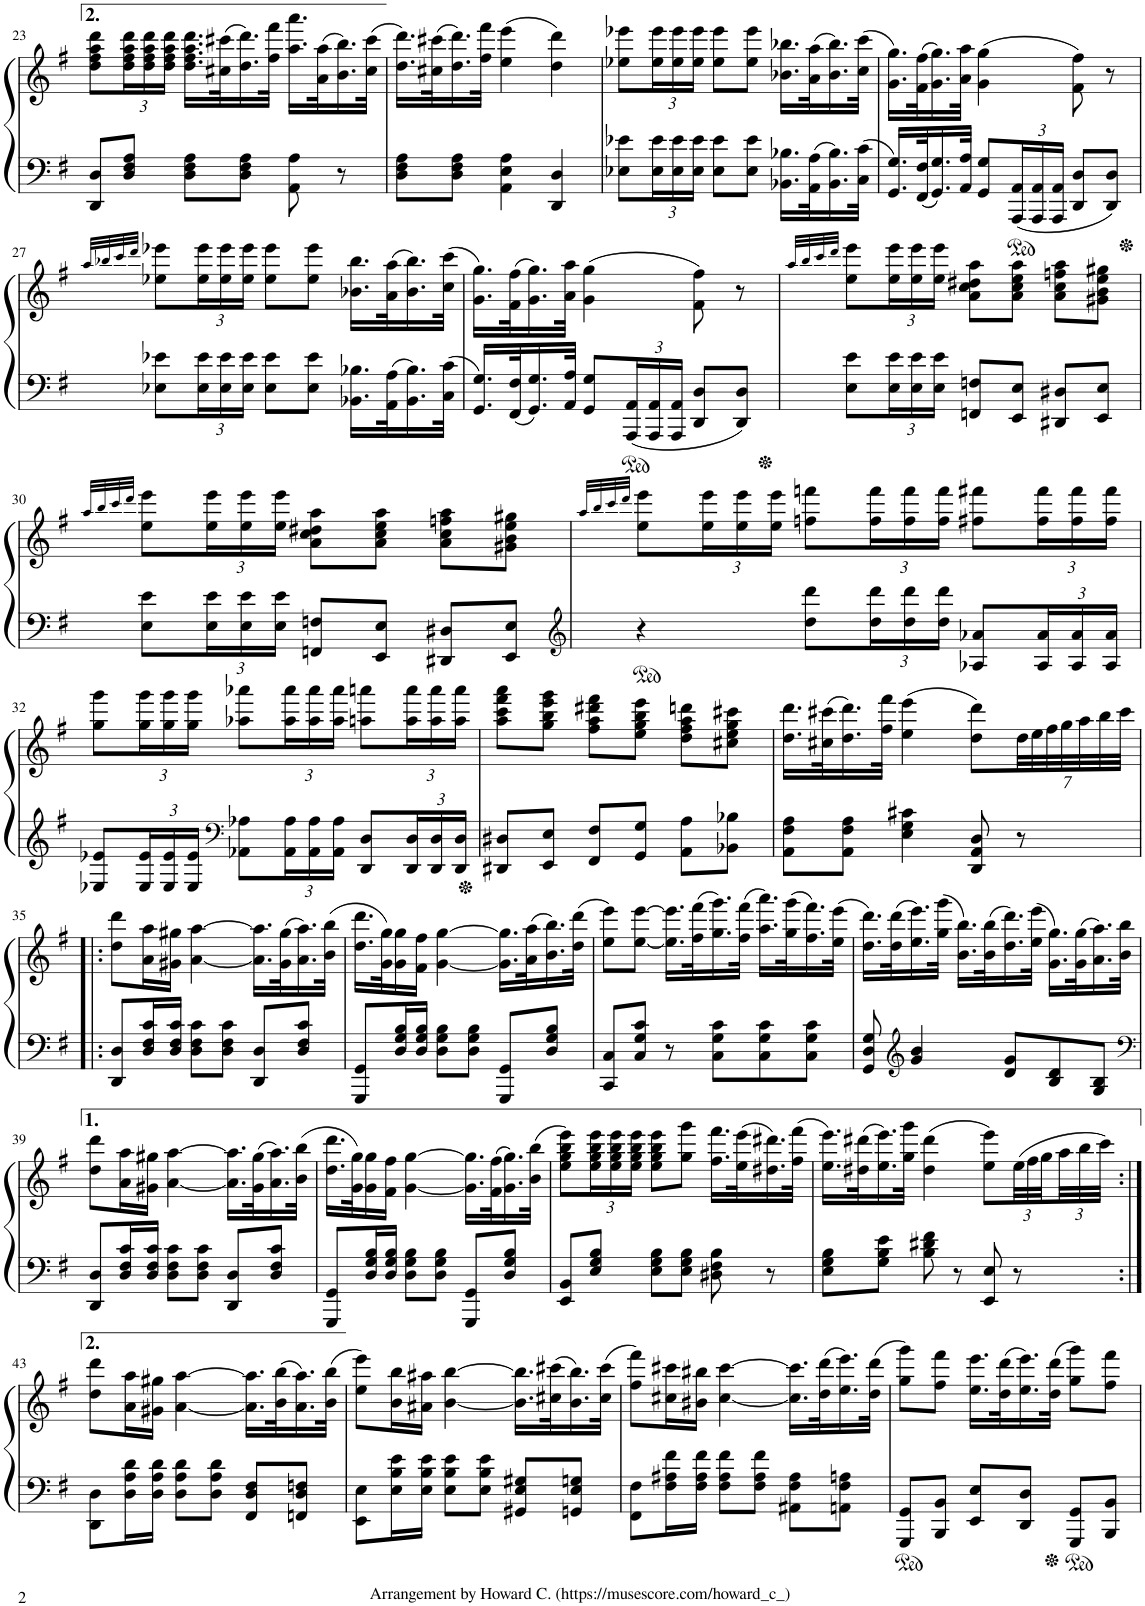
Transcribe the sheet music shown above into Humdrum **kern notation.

**kern	**kern
*part1	*part1
*staff2	*staff1
*I"Piano	*
*I'Pno.	*
!!LO:PB:g=z
*clefF4	*clefG2
*k[f#]	*k[f#]
*M3/4	*M3/4
=23	=23
8DD/ 8D/L	8dd\ 8ff#\ 8aa\ 8ddd\L
*	*Xbrackettup
8D/ 8F#/ 8A/J	24dd\ 24ff#\ 24aa\ 24ddd\L
.	24dd\ 24ff#\ 24aa\ 24ddd\
.	24dd\ 24ff#\ 24aa\ 24ddd\JJ
8D\ 8F#\ 8A\L	16.dd\ 16.ff#\ 16.aa\ 16.ddd\LL
.	(32cc#X\ 32ccc#X\K
8D\ 8F#\ 8A\J	16.dd\ 16.ddd\)
.	32ff#\ 32fff#\JJk
8AA\ 8A\	16.aa\ 16.aaa\LL
.	(32a\ 32aa\K
8r	16.b\ 16.bb\)
.	(32cc#\ 32ccc#\JJk
=24	=24
8D\ 8F#\ 8A\L	16.dd\ 16.ddd\LL)
.	(32cc#X\ 32ccc#X\K
8D\ 8F#\ 8A\J	16.dd\ 16.ddd\)
.	32ff#\ 32fff#\JJk
4AA\ 4E\ 4A\	(4ee\ 4eee\
4DD/ 4D/	4dd\ 4ddd\)
=25	=25
8E-X\ 8e-X\L	8ee-X\ 8eee-X\L
*Xbrackettup	*
24E-\ 24e-\L	24ee-\ 24eee-\L
24E-\ 24e-\	24ee-\ 24eee-\
24E-\ 24e-\JJ	24ee-\ 24eee-\JJ
8E-\ 8e-\L	8ee-\ 8eee-\L
8E-\ 8e-\J	8ee-\ 8eee-\J
16.BB-X\ 16.B-X\LL	16.b-X\ 16.bb-X\LL
32AA\ 32A\K	(32a\ 32aa\K
16.BB-\ 16.B-\	16.b-\ 16.bb-\)
32C\ 32c\JJk	(32cc\ 32ccc\JJk
=26	=26
16.GG/ 16.G/LL	16.g\ 16.gg\LL)
32FF#/ 32F#/K	(32f#\ 32ff#\K
16.GG/ 16.G/	16.g\ 16.gg\)
32AA/ 32A/JJk	32a\ 32aa\JJk
8GG/ 8G/L	(4g\ 4gg\
24AAA/ 24AA/L	.
24AAA/ 24AA/	.
24AAA/ 24AA/JJ	.
8DD/ 8D/L	8f#\ 8ff#\)
8DD/ 8D/J	8r
!!LO:LB:g=z
=27	=27
.	32qaa/LLL
.	32qbb-X/
.	32qccc/
.	32qddd/JJJ
8E-X\ 8e-X\L	8ee-X\ 8eee-X\L
24E-\ 24e-\L	24ee-\ 24eee-\L
24E-\ 24e-\	24ee-\ 24eee-\
24E-\ 24e-\JJ	24ee-\ 24eee-\JJ
8E-\ 8e-\L	8ee-\ 8eee-\L
8E-\ 8e-\J	8ee-\ 8eee-\J
16.BB-X\ 16.B-X\LL	16.b-X\ 16.bb-\LL
32AA\ 32A\K	(32a\ 32aa\K
16.BB-\ 16.B-\	16.b-\ 16.bb-\)
32C\ 32c\JJk	(32cc\ 32ccc\JJk
=28	=28
16.GG/ 16.G/LL	16.g\ 16.gg\LL)
32FF#/ 32F#/K	(32f#\ 32ff#\K
16.GG/ 16.G/	16.g\ 16.gg\)
32AA/ 32A/JJk	32a\ 32aa\JJk
8GG/ 8G/L	(4g\ 4gg\
24AAA/ 24AA/L	.
24AAA/ 24AA/	.
24AAA/ 24AA/JJ	.
8DD/ 8D/L	8f#\ 8ff#\)
8DD/ 8D/J	8r
=29	=29
.	32qaa/LLL
.	32qbb/
.	32qccc/
.	32qddd/JJJ
8E\ 8e\L	8ee\ 8eee\L
24E\ 24e\L	24ee\ 24eee\L
24E\ 24e\	24ee\ 24eee\
24E\ 24e\JJ	24ee\ 24eee\JJ
8FFn/ 8Fn/L	8a\ 8cc\ 8dd#X\ 8aa\L
8EE/ 8E/J	8a\ 8cc\ 8ee\ 8aa\J
8DD#X/ 8D#X/L	8a\ 8cc\ 8ffn\ 8aa\L
8EE/ 8E/J	8g#X\ 8b\ 8ee\ 8gg#X\J
!!LO:LB:g=z
=30	=30
.	32qaa/LLL
.	32qbb/
.	32qccc/
.	32qddd/JJJ
8E\ 8e\L	8ee\ 8eee\L
24E\ 24e\L	24ee\ 24eee\L
24E\ 24e\	24ee\ 24eee\
24E\ 24e\JJ	24ee\ 24eee\JJ
8FFn/ 8Fn/L	8a\ 8cc\ 8dd#X\ 8aa\L
8EE/ 8E/J	8a\ 8cc\ 8ee\ 8aa\J
8DD#X/ 8D#X/L	8a\ 8cc\ 8ffn\ 8aa\L
8EE/ 8E/J	8g#X\ 8b\ 8ee\ 8gg#X\J
=31	=31
*clefG2	*
.	32qaa/LLL
.	32qbb/
.	32qccc/
.	32qddd/JJJ
4r	8ee\ 8eee\L
.	24ee\ 24eee\L
.	24ee\ 24eee\
.	24ee\ 24eee\JJ
8dd\ 8ddd\L	8ffn\ 8fffn\L
24dd\ 24ddd\L	24ff\ 24fff\L
24dd\ 24ddd\	24ff\ 24fff\
24dd\ 24ddd\JJ	24ff\ 24fff\JJ
8A-X/ 8a-X/L	8ff#X\ 8fff#X\L
24A-/ 24a-/L	24ff#\ 24fff#\L
24A-/ 24a-/	24ff#\ 24fff#\
24A-/ 24a-/JJ	24ff#\ 24fff#\JJ
!!LO:LB:g=z
=32	=32
8E-X/ 8e-X/L	8gg\ 8ggg\L
24E-/ 24e-/L	24gg\ 24ggg\L
24E-/ 24e-/	24gg\ 24ggg\
24E-/ 24e-/JJ	24gg\ 24ggg\JJ
*clefF4	*
8AA-X\ 8A-X\L	8aa-X\ 8aaa-X\L
24AA-\ 24A-\L	24aa-\ 24aaa-\L
24AA-\ 24A-\	24aa-\ 24aaa-\
24AA-\ 24A-\JJ	24aa-\ 24aaa-\JJ
8DD/ 8D/L	8aan\ 8aaan\L
24DD/ 24D/L	24aa\ 24aaa\L
24DD/ 24D/	24aa\ 24aaa\
24DD/ 24D/JJ	24aa\ 24aaa\JJ
=33	=33
8DD#X/ 8D#X/L	8aa\ 8ccc\ 8fff#\ 8aaa\L
8EE/ 8E/J	8gg\ 8bb\ 8eee\ 8ggg\J
8FF#/ 8F#/L	8ff#\ 8aa\ 8ddd#X\ 8fff#\L
8GG/ 8G/J	8ee\ 8gg\ 8bb\ 8eee\J
8AA\ 8A\L	8dd\ 8ff#\ 8aa\ 8dddn\L
8BB-X\ 8B-X\J	8cc#X\ 8ee\ 8gg\ 8ccc#X\J
=34	=34
8AA\ 8F#\ 8A\L	16.dd\ 16.ddd\LL
.	(32cc#X\ 32ccc#X\K
8AA\ 8F#\ 8A\J	16.dd\ 16.ddd\)
.	32ff#\ 32fff#\JJk
4E\ 4G\ 4c#X\	(4ee\ 4eee\
8DD/ 8AA/ 8D/	8dd\ 8ddd\L)
8r	56dd\LL
.	56ee\
.	56ff#\
.	56gg\
.	56aa\
.	56bb\
.	56ccc#\JJJ
!!LO:LB:g=z
=35!|:	=35!|:
8DD/ 8D/L	8dd\ 8ddd\L
16D/ 16F#/ 16c/L	16a\ 16aa\L
16D/ 16F#/ 16c/JJ	16g#X\ 16gg#X\JJ
8D\ 8F#\ 8c\L	[4a\ [4aa\
8D\ 8F#\ 8c\J	.
8DD/ 8D/L	16.a\] 16.aa\]LL
.	(32g#\ 32gg#\K
8D/ 8F#/ 8c/J	16.a\ 16.aa\)
.	(32b\ 32bb\JJk
=36	=36
8GGG/ 8GG/L	16.dd\ 16.ddd\LL
.	32g\ 32gg\K)
16D/ 16G/ 16B/L	16g\ 16gg\
16D/ 16G/ 16B/JJ	16f#\ 16ff#\JJ
8D\ 8G\ 8B\L	[4g\ [4gg\
8D\ 8G\ 8B\J	.
8GGG/ 8GG/L	16.g\] 16.gg\]LL
.	(32a\ 32aa\K
8D/ 8G/ 8B/J	16.b\ 16.bb\)
.	(32dd\ 32ddd\JJk
=37	=37
8CC/ 8C/L	8ee\ 8eee\L)
8C/ 8G/ 8c/J	[8ee\ [8eee\J
8r	16.ee\] 16.eee\]LL
.	(32ff#\ 32fff#\K
8C\ 8G\ 8c\L	16.gg\ 16.ggg\)
.	(32ff#\ 32fff#\JJk
8C\ 8G\ 8c\	16.aa\ 16.aaa\LL)
.	(32gg\ 32ggg\K
8C\ 8G\ 8c\J	16.ff#\ 16.fff#\)
.	(32ee\ 32eee\JJk
=38	=38
8GG/ 8D/ 8G/	16.dd\ 16.ddd\LL)
.	(32dd\ 32ddd\K
*clefG2	*
4g/ 4b/	16.ee\ 16.eee\)
.	(32gg\ 32ggg\JJk
.	16.b\ 16.bb\LL)
.	(32b\ 32bb\K
8d/ 8g/L	16.dd\ 16.ddd\)
.	(32ee\ 32eee\JJk
8B/ 8d/	16.g\ 16.gg\LL)
.	(32g\ 32gg\K
8G/ 8B/J	16.a\ 16.aa\)
.	32b\ 32bb\JJk
!!LO:LB:g=z
=39	=39
*clefF4	*
8DD/ 8D/L	8dd\ 8ddd\L
16D/ 16F#/ 16c/L	16a\ 16aa\L
16D/ 16F#/ 16c/JJ	16g#X\ 16gg#X\JJ
8D\ 8F#\ 8c\L	[4a\ [4aa\
8D\ 8F#\ 8c\J	.
8DD/ 8D/L	16.a\] 16.aa\]LL
.	(32g#\ 32gg#\K
8D/ 8F#/ 8c/J	16.a\ 16.aa\)
.	(32b\ 32bb\JJk
=40	=40
8GGG/ 8GG/L	16.dd\ 16.ddd\LL
.	32g\ 32gg\K)
16D/ 16G/ 16B/L	16g\ 16gg\
16D/ 16G/ 16B/JJ	16f#\ 16ff#\JJ
8D\ 8G\ 8B\L	[4g\ [4gg\
8D\ 8G\ 8B\J	.
8GGG/ 8GG/L	16.g\] 16.gg\]LL
.	(32f#\ 32ff#\K
8D/ 8G/ 8B/J	16.g\ 16.gg\)
.	(32b\ 32bb\JJk
=41	=41
8EE/ 8BB/L	8ee\ 8gg\ 8bb\ 8eee\L)
8E/ 8G/ 8B/J	24ee\ 24gg\ 24bb\ 24eee\L
.	24ee\ 24gg\ 24bb\ 24eee\
.	24ee\ 24gg\ 24bb\ 24eee\JJ
8E\ 8G\ 8B\L	8ee\ 8gg\ 8bb\ 8eee\L
8E\ 8G\ 8B\J	8gg\ 8ggg\J
8D#X\ 8F#\ 8B\	16.ff#\ 16.fff#\LL
.	(32ee\ 32eee\K
8r	16.dd#X\ 16.ddd#X\)
.	(32ff#\ 32fff#\JJk
=42	=42
8E\ 8G\ 8B\L	16.ee\ 16.eee\LL)
.	(32dd#X\ 32ddd#X\K
8G\ 8B\ 8e\J	16.ee\ 16.eee\)
.	32gg\ 32ggg\JJk
8B\ 8d#X\ 8f#\	(4dd#\ 4ddd#\
8r	.
8EE/ 8E/	8ee\ 8eee\L)
8r	(48ee\LL
.	48ff#\
.	48gg\JJ
.	48aa\LL
.	48bb\
.	48ccc\JJJ)
!!LO:LB:g=z
=43:|!	=43:|!
8DD\ 8D\L	8dd\ 8ddd\L
16D\ 16A\ 16d\L	16a\ 16aa\L
16D\ 16A\ 16d\JJ	16g#X\ 16gg#X\JJ
8D\ 8A\ 8d\L	[4a\ [4aa\
8D\ 8A\ 8d\J	.
8FF#/ 8D/ 8F#/L	16.a\] 16.aa\]LL
.	(32b\ 32bb\K
8FFn/ 8D/ 8Fn/J	16.a\ 16.aa\)
.	(32b\ 32bb\JJk
=44	=44
8EE\ 8E\L	8ee\ 8eee\L)
16E\ 16B\ 16e\L	16b\ 16bb\L
16E\ 16B\ 16e\JJ	16a#X\ 16aa#X\JJ
8E\ 8B\ 8e\L	[4b\ [4bb\
8E\ 8B\ 8e\J	.
8GG#X/ 8E/ 8G#X/L	16.b\] 16.bb\]LL
.	(32cc#X\ 32ccc#X\K
8GGn/ 8E/ 8Gn/J	16.b\ 16.bb\)
.	(32cc#\ 32ccc#\JJk
=45	=45
8FF#\ 8F#\L	8ff#\ 8fff#\L)
16F#\ 16A#X\ 16f#\L	16cc#X\ 16ccc#X\L
16F#\ 16A#\ 16f#\JJ	16b#X\ 16bb#X\JJ
8F#\ 8A#\ 8f#\L	[4cc#\ [4ccc#\
8F#\ 8A#\ 8f#\J	.
8AA#X\ 8F#\ 8A#\L	16.cc#\] 16.ccc#\]LL
.	(32dd\ 32ddd\K
8AAn\ 8F#\ 8An\J	16.ee\ 16.eee\)
.	(32dd\ 32ddd\JJk
=46	=46
8GGG/ 8GG/L	8gg\ 8ggg\L)
8BBB/ 8BB/J	8ff#\ 8fff#\J
8EE/ 8E/L	16.ee\ 16.eee\LL
.	(32dd\ 32ddd\K
8DD/ 8D/J	16.ee\ 16.eee\)
.	(32dd\ 32ddd\JJk
8GGG/ 8GG/L	8gg\ 8ggg\L)
8BBB/ 8BB/J	8ff#\ 8fff#\J
=	=
*-	*-
